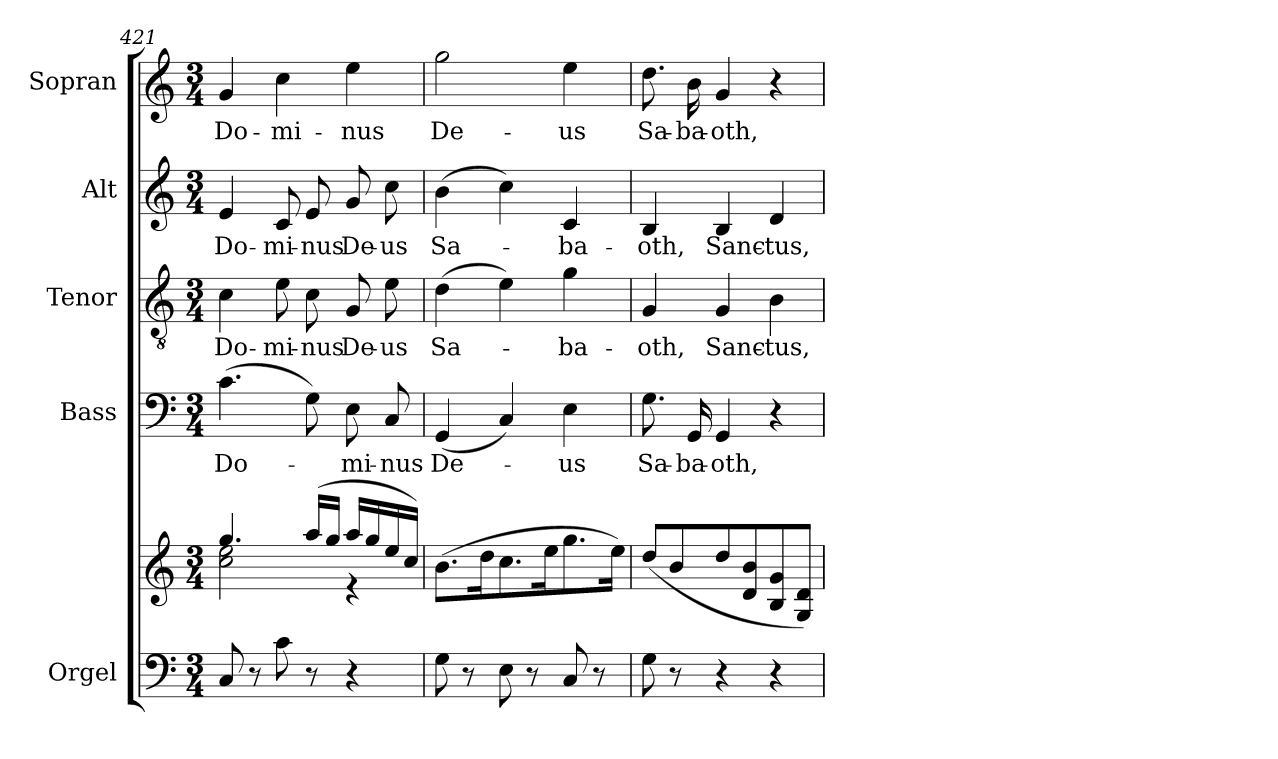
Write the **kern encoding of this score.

**kern	**kern	**kern	**text	**kern	**text	**kern	**text	**kern	**text
*part5	*part5	*part4	*part4	*part3	*part3	*part2	*part2	*part1	*part1
*staff6	*staff5	*staff4	*staff4	*staff3	*staff3	*staff2	*staff2	*staff1	*staff1
*I"Orgel	*	*I"Bass	*	*I"Tenor	*	*I"Alt	*	*I"Sopran	*
*I'Org.	*	*I'B.	*	*I'T.	*	*I'A.	*	*I'S.	*
*clefF4	*clefG2	*clefF4	*	*clefGv2	*	*clefG2	*	*clefG2	*
*k[]	*k[]	*k[]	*	*k[]	*	*k[]	*	*k[]	*
*C:	*C:	*C:	*	*C:	*	*C:	*	*C:	*
*M3/4	*M3/4	*M3/4	*	*M3/4	*	*M3/4	*	*M3/4	*
=421	=421	=421	=421	=421	=421	=421	=421	=421	=421
*	*^	*	*	*	*	*	*	*	*
!	!	!	!	!LO:LY:b	!	!LO:LY:b	!	!LO:LY:b	!	!LO:LY:b
8C/	4.gg/	2cc\ 2ee\	(>4.c\	Do-	4c\	Do-	4e/	Do-	4g/	Do-
8r	.	.	.	.	.	.	.	.	.	.
!	!	!	!	!	!	!LO:LY:b	!	!LO:LY:b	!	!LO:LY:b
8c\	.	.	.	.	8e\	-mi-	8c/	-mi-	4cc\	-mi-
!	!	!	!	!	!	!LO:LY:b	!	!LO:LY:b	!	!
8r	(<16aa/LL	.	8G\)	.	8c\	-nus	8e/	-nus	.	.
.	16gg/JJ	.	.	.	.	.	.	.	.	.
!	!	!	!	!LO:LY:b	!	!LO:LY:b	!	!LO:LY:b	!	!LO:LY:b
4r	16aa/LL	4rd	8E\	-mi-	8G/	De-	8g/	De-	4ee\	-nus
.	16gg/	.	.	.	.	.	.	.	.	.
!	!	!	!	!LO:LY:b	!	!LO:LY:b	!	!LO:LY:b	!	!
.	16ee/	.	8C/	-nus	8e\	-us	8cc\	-us	.	.
.	16cc/JJ)	.	.	.	.	.	.	.	.	.
*	*v	*v	*	*	*	*	*	*	*	*
!!LO:PB:g=z
=422	=422	=422	=422	=422	=422	=422	=422	=422	=422
!	!	!	!LO:LY:b	!	!LO:LY:b	!	!LO:LY:b	!	!LO:LY:b
8G\	(>8.b\L	(<4GG/	De-	(>4d\	Sa-	(>4b\	Sa-	2gg\	De-
8r	.	.	.	.	.	.	.	.	.
.	16dd\k	.	.	.	.	.	.	.	.
8E\	8.cc\	4C/)	.	4e\)	.	4cc\)	.	.	.
8r	.	.	.	.	.	.	.	.	.
.	16ee\k	.	.	.	.	.	.	.	.
!	!	!	!LO:LY:b	!	!LO:LY:b	!	!LO:LY:b	!	!LO:LY:b
8C/	8.gg\	4E\	-us	4g\	-ba-	4c/	-ba-	4ee\	-us
8r	.	.	.	.	.	.	.	.	.
.	16ee\Jk)	.	.	.	.	.	.	.	.
=423	=423	=423	=423	=423	=423	=423	=423	=423	=423
!	!	!	!LO:LY:b	!	!LO:LY:b	!	!LO:LY:b	!	!LO:LY:b
8G\	(<8dd/L	8.G\	Sa-	4G/	-oth,	4B/	-oth,	8.dd\	Sa-
8r	8b/	.	.	.	.	.	.	.	.
!	!	!	!LO:LY:b	!	!	!	!	!	!LO:LY:b
.	.	16GG/	-ba-	.	.	.	.	16b\	-ba-
!	!	!	!LO:LY:b	!	!LO:LY:b	!	!LO:LY:b	!	!LO:LY:b
4r	8dd/	4GG/	-oth,	4G/	Sanc-	4B/	Sanc-	4g/	-oth,
.	8d/ 8b/	.	.	.	.	.	.	.	.
!	!	!	!	!	!LO:LY:b	!	!LO:LY:b	!	!
4r	8B/ 8g/	4r	.	4B\	-tus,	4d/	-tus,	4r	.
.	8G/ 8d/J)	.	.	.	.	.	.	.	.
=	=	=	=	=	=	=	=	=	=
*-	*-	*-	*-	*-	*-	*-	*-	*-	*-
